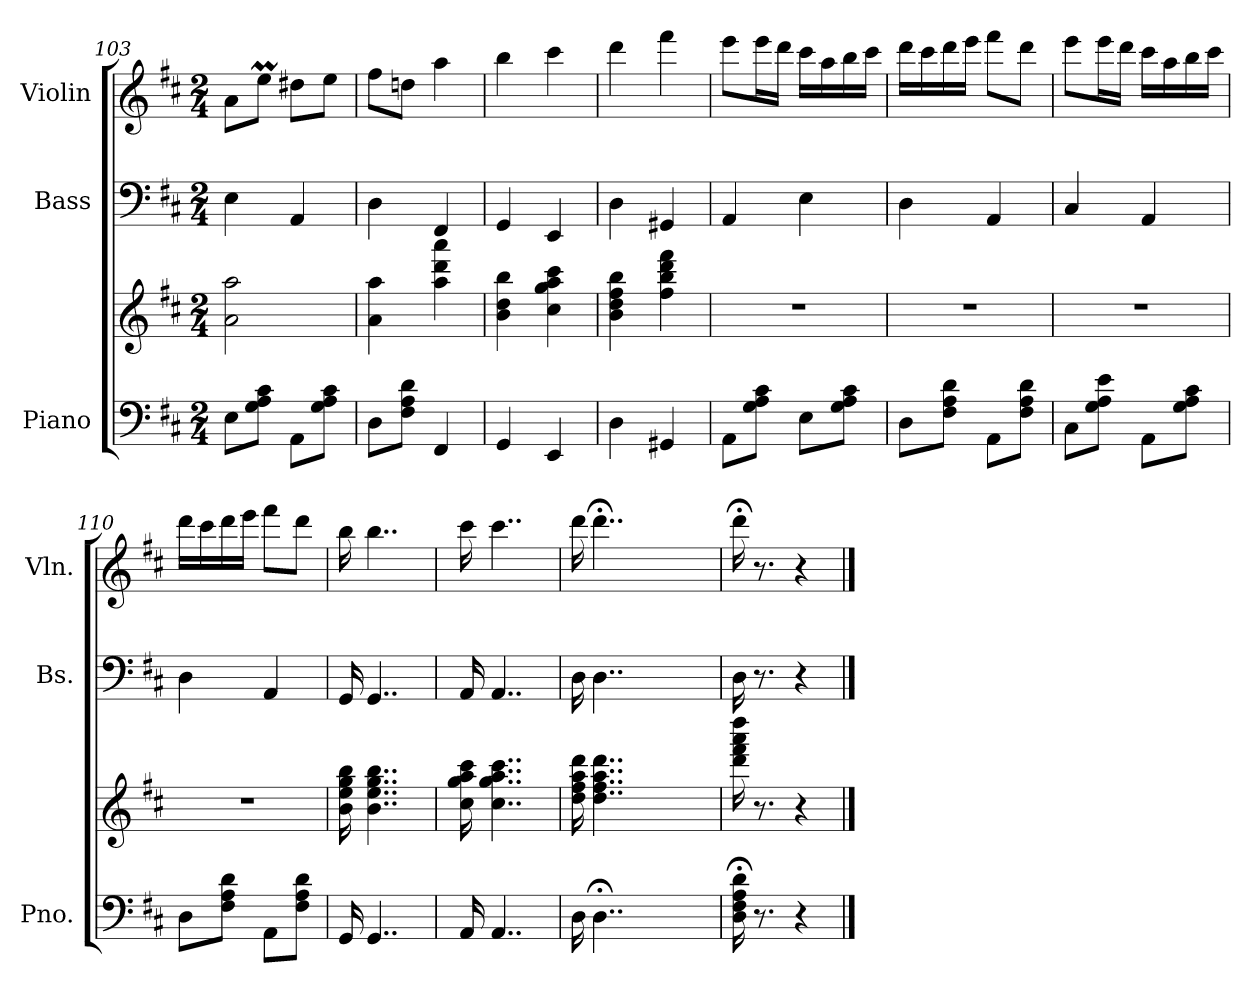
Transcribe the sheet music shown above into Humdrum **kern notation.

**kern	**kern	**kern	**kern
*part3	*part3	*part2	*part1
*staff4	*staff3	*staff2	*staff1
*I"Piano	*	*I"Bass	*I"Violin
*I'Pno.	*	*I'Bs.	*I'Vln.
*clefF4	*clefG2	*clefF4	*clefG2
*	*	*ITrd7c12	*
*k[f#c#]	*k[f#c#]	*k[f#c#]	*k[f#c#]
*D:	*D:	*D:	*D:
*M2/4	*M2/4	*M2/4	*M2/4
=103	=103	=103	=103
8E\L	2a\ 2aa\	4EE\	8a\L
8G\ 8A\ 8c#\J	.	.	8eeM\J
8AA\L	.	4AAA/	8dd#X\L
8G\ 8A\ 8c#\J	.	.	8ee\J
=104	=104	=104	=104
8D\L	4a\ 4aa\	4DD\	8ff#\L
8F#\ 8A\ 8d\J	.	.	8ddn\J
4FF#/	4aa\ 4ddd\ 4aaa\	4FFF#/	4aa\
=105	=105	=105	=105
4GG/	4b\ 4dd\ 4bb\	4GGG/	4bb\
4EE/	4cc#\ 4gg\ 4aa\ 4ccc#\	4EEE/	4ccc#\
=106	=106	=106	=106
4D\	4b\ 4dd\ 4ff#\ 4bb\	4DD\	4ddd\
4GG#X/	4ff#\ 4bb\ 4ddd\ 4fff#\	4GGG#X/	4fff#\
=107	=107	=107	=107
8AA\L	2r	4AAA/	8eee\L
8G\ 8A\ 8c#\J	.	.	16eee\L
.	.	.	16ddd\JJ
8E\L	.	4EE\	16ccc#\LL
.	.	.	16aa\
8G\ 8A\ 8c#\J	.	.	16bb\
.	.	.	16ccc#\JJ
=108	=108	=108	=108
8D\L	2r	4DD\	16ddd\LL
.	.	.	16ccc#\
8F#\ 8A\ 8d\J	.	.	16ddd\
.	.	.	16eee\JJ
8AA\L	.	4AAA/	8fff#\L
8F#\ 8A\ 8d\J	.	.	8ddd\J
!!LO:LB:g=z
=109	=109	=109	=109
8C#\L	2r	4CC#/	8eee\L
8G\ 8A\ 8e\J	.	.	16eee\L
.	.	.	16ddd\JJ
8AA\L	.	4AAA/	16ccc#\LL
.	.	.	16aa\
8G\ 8A\ 8c#\J	.	.	16bb\
.	.	.	16ccc#\JJ
=110	=110	=110	=110
8D\L	2r	4DD\	16ddd\LL
.	.	.	16ccc#\
8F#\ 8A\ 8d\J	.	.	16ddd\
.	.	.	16eee\JJ
8AA\L	.	4AAA/	8fff#\L
8F#\ 8A\ 8d\J	.	.	8ddd\J
=111	=111	=111	=111
16GG/	16b\ 16ee\ 16gg\ 16bb\	16GGG/	16bb\
4..GG/	4..b\ 4..ee\ 4..gg\ 4..bb\	4..GGG/	4..bb\
=112	=112	=112	=112
16AA/	16cc#\ 16gg\ 16aa\ 16ccc#\	16AAA/	16ccc#\
4..AA/	4..cc#\ 4..gg\ 4..aa\ 4..ccc#\	4..AAA/	4..ccc#\
=113	=113	=113	=113
*	*	*	*^
16D\	16dd\ 16ff#\ 16aa\ 16ddd\	16DD\	16ddd\	10ryy
4..D;\	4..dd\ 4..ff#\ 4..aa\ 4..ddd\	4..DD\	4..ddd;<\	.
.	.	.	.	40.ryy
.	.	.	.	5ryy
.	.	.	.	10ryy
.	.	.	.	20ryy
.	.	.	.	80ryy
*	*	*	*v	*v
=114	=114	=114	=114
16D\; 16F#\; 16A\; 16d\;	16ddd\ 16fff#\ 16aaa\ 16dddd\	16DD\	16ddd;<\
8.r	8.r	8.r	8.r
4r	4r	4r	4r
==	==	==	==
*-	*-	*-	*-
